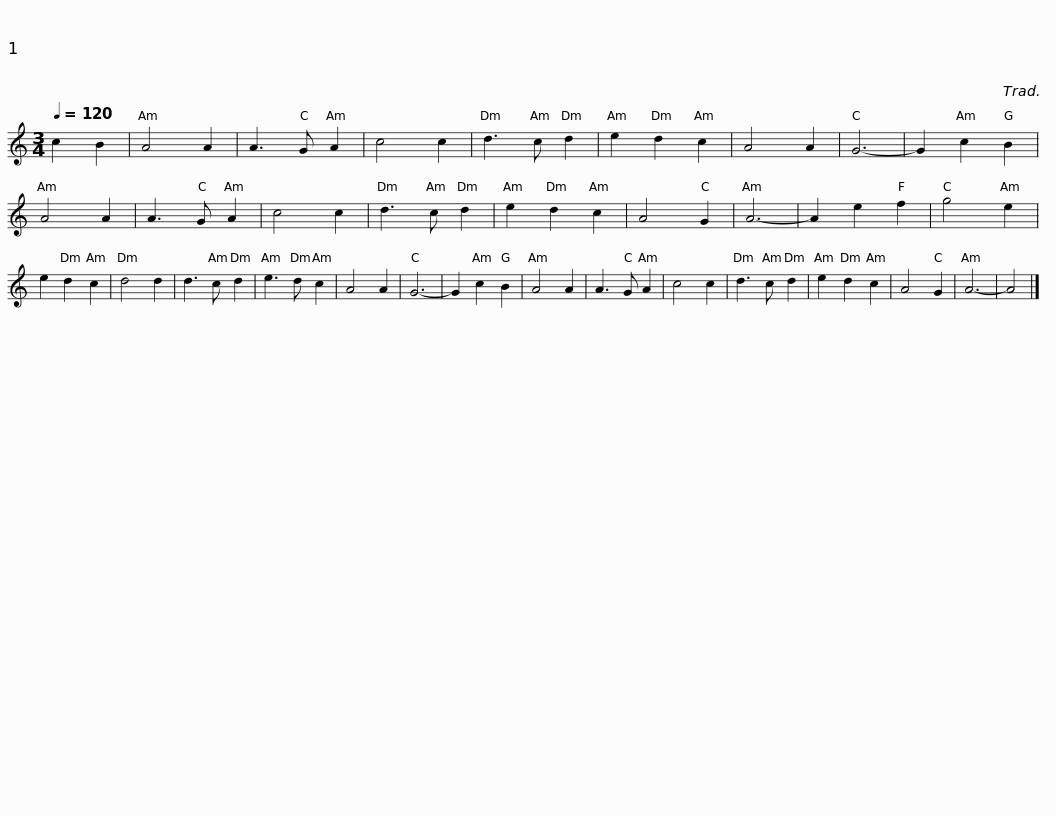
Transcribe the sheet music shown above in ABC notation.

X:1
L:1/8
Q:1/4=120
M:3/4
I:linebreak $
K:C
V:1 treble
V:1
 c2 B2 | A4 A2 | A3 G A2 | c4 c2 | d3 c d2 | %5
 e2 d2 c2 | A4 A2 | G6- | G2 c2 B2 | A4 A2 | %10
 A3 G A2 | c4 c2 |$ d3 c d2 | e2 d2 c2 | A4 G2 | %15
 A6- | A2 e2 f2 | g4 e2 | e2 d2 c2 | d4 d2 | %20
 d3 c d2 | e3 d c2 | A4 A2 |$ G6- | G2 c2 B2 | %25
 A4 A2 | A3 G A2 | c4 c2 | d3 c d2 | e2 d2 c2 | %30
 A4 G2 | A6- | A4 |] %33
